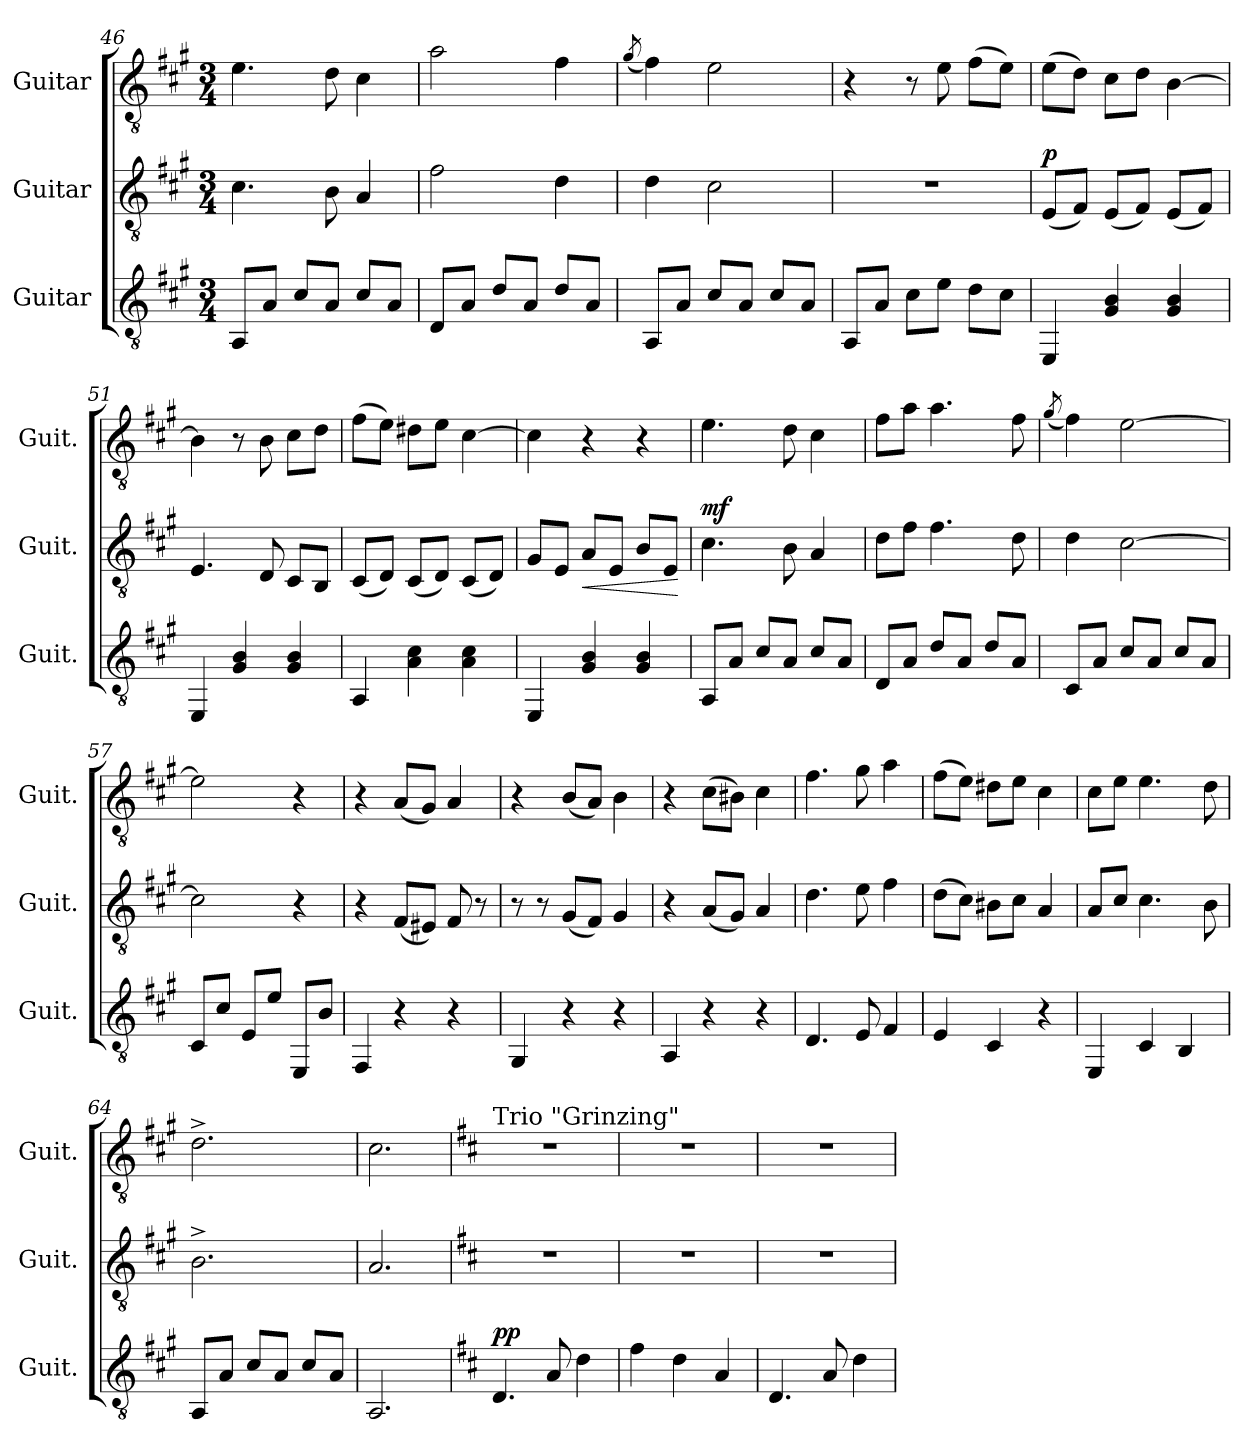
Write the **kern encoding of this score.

**kern	**dynam	**kern	**dynam	**kern
*part3	*part3	*part2	*part2	*part1
*staff3	*staff3	*staff2	*staff2	*staff1
*I"Guitar	*	*I"Guitar	*	*I"Guitar
*I'Guit.	*	*I'Guit.	*	*I'Guit.
!!LO:LB:g=z
*clefGv2	*	*clefGv2	*	*clefGv2
*k[f#c#g#]	*	*k[f#c#g#]	*	*k[f#c#g#]
*A:	*	*A:	*	*A:
*M3/4	*	*M3/4	*	*M3/4
=46	=46	=46	=46	=46
8AA/L	.	4.c#\	.	4.e\
8A/J	.	.	.	.
8c#/L	.	.	.	.
8A/J	.	8B\	.	8d\
8c#/L	.	4A/	.	4c#\
8A/J	.	.	.	.
=47	=47	=47	=47	=47
8D/L	.	2f#\	.	2a\
8A/J	.	.	.	.
8d/L	.	.	.	.
8A/J	.	.	.	.
8d/L	.	4d\	.	4f#\
8A/J	.	.	.	.
=48	=48	=48	=48	=48
.	.	.	.	(8qg#/
8AA/L	.	4d\	.	4f#\)
8A/J	.	.	.	.
8c#/L	.	2c#\	.	2e\
8A/J	.	.	.	.
8c#/L	.	.	.	.
8A/J	.	.	.	.
=49	=49	=49	=49	=49
8AA/L	.	2.r	.	4r
8A/J	.	.	.	.
8c#\L	.	.	.	8r
8e\J	.	.	.	8e\
8d\L	.	.	.	(8f#\L
8c#\J	.	.	.	8e\J)
=50	=50	=50	=50	=50
!	!	!	!LO:DY:a	!
4EE/	.	(8E/L	p	(8e\L
.	.	8F#/J)	.	8d\J)
4G#/ 4B/	.	(8E/L	.	8c#\L
.	.	8F#/J)	.	8d\J
4G#/ 4B/	.	(8E/L	.	[4B\
.	.	8F#/J)	.	.
=51	=51	=51	=51	=51
4EE/	.	4.E/	.	4B\]
4G#/ 4B/	.	.	.	8r
.	.	8D/	.	8B\
4G#/ 4B/	.	8C#/L	.	8c#\L
.	.	8BB/J	.	8d\J
=52	=52	=52	=52	=52
4AA/	.	(8C#/L	.	(8f#\L
.	.	8D/J)	.	8e\J)
4A\ 4c#\	.	(8C#/L	.	8d#X\L
.	.	8D/J)	.	8e\J
4A\ 4c#\	.	(8C#/L	.	[4c#\
.	.	8D/J)	.	.
!!LO:LB:g=z
=53	=53	=53	=53	=53
4EE/	.	8G#/L	.	4c#\]
.	.	8E/J	.	.
!	!	!	!LO:HP:b	!
4G#/ 4B/	.	8A/L	<	4r
.	.	8E/J	.	.
4G#/ 4B/	.	8B/L	.	4r
.	.	8E/J	.	.
.	.	.	[	.
=54	=54	=54	=54	=54
!	!	!	!LO:DY:a	!
8AA/L	.	4.c#\	mf	4.e\
8A/J	.	.	.	.
8c#/L	.	.	.	.
8A/J	.	8B\	.	8d\
8c#/L	.	4A/	.	4c#\
8A/J	.	.	.	.
=55	=55	=55	=55	=55
8D/L	.	8d\L	.	8f#\L
8A/J	.	8f#\J	.	8a\J
8d/L	.	4.f#\	.	4.a\
8A/J	.	.	.	.
8d/L	.	.	.	.
8A/J	.	8d\	.	8f#\
=56	=56	=56	=56	=56
.	.	.	.	(8qg#/
8C#/L	.	4d\	.	4f#\)
8A/J	.	.	.	.
8c#/L	.	[2c#\	.	[2e\
8A/J	.	.	.	.
8c#/L	.	.	.	.
8A/J	.	.	.	.
=57	=57	=57	=57	=57
8C#/L	.	2c#\]	.	2e\]
8c#/J	.	.	.	.
8E/L	.	.	.	.
8e/J	.	.	.	.
8EE/L	.	4r	.	4r
8B/J	.	.	.	.
=58	=58	=58	=58	=58
4FF#/	.	4r	.	4r
4r	.	(8F#/L	.	(8A/L
.	.	8E#X/J)	.	8G#/J)
4r	.	8F#/	.	4A/
.	.	8r	.	.
=59	=59	=59	=59	=59
4GG#/	.	8r	.	4r
.	.	8r	.	.
4r	.	(8G#/L	.	(8B/L
.	.	8F#/J)	.	8A/J)
4r	.	4G#/	.	4B\
=60	=60	=60	=60	=60
4AA/	.	4r	.	4r
4r	.	(8A/L	.	(8c#\L
.	.	8G#/J)	.	8B#X\J)
4r	.	4A/	.	4c#\
!!LO:PB:g=z
=61	=61	=61	=61	=61
4.D/	.	4.d\	.	4.f#\
8E/	.	8e\	.	8g#\
4F#/	.	4f#\	.	4a\
=62	=62	=62	=62	=62
4E/	.	(8d\L	.	(8f#\L
.	.	8c#\J)	.	8e\J)
4C#/	.	8B#X\L	.	8d#X\L
.	.	8c#\J	.	8e\J
4r	.	4A/	.	4c#\
=63	=63	=63	=63	=63
4EE/	.	8A/L	.	8c#\L
.	.	8c#/J	.	8e\J
4C#/	.	4.c#\	.	4.e\
4BB/	.	.	.	.
.	.	8B\	.	8d\
=64	=64	=64	=64	=64
8AA/L	.	2.B^\	.	2.d^\
8A/J	.	.	.	.
8c#/L	.	.	.	.
8A/J	.	.	.	.
8c#/L	.	.	.	.
8A/J	.	.	.	.
=65	=65	=65	=65	=65
2.AA/	.	2.A/	.	2.c#\
=66	=66	=66	=66	=66
*k[f#c#]	*	*k[f#c#]	*	*k[f#c#]
*D:	*	*D:	*	*D:
!	!	!	!	!LO:TX:a:t=Trio "Grinzing"
!	!LO:DY:a	!	!	!
4.D/	pp	2.r	.	2.r
8A/	.	.	.	.
4d\	.	.	.	.
=67	=67	=67	=67	=67
4f#\	.	2.r	.	2.r
4d\	.	.	.	.
4A/	.	.	.	.
=68	=68	=68	=68	=68
4.D/	.	2.r	.	2.r
8A/	.	.	.	.
4d\	.	.	.	.
=	=	=	=	=
*-	*-	*-	*-	*-
